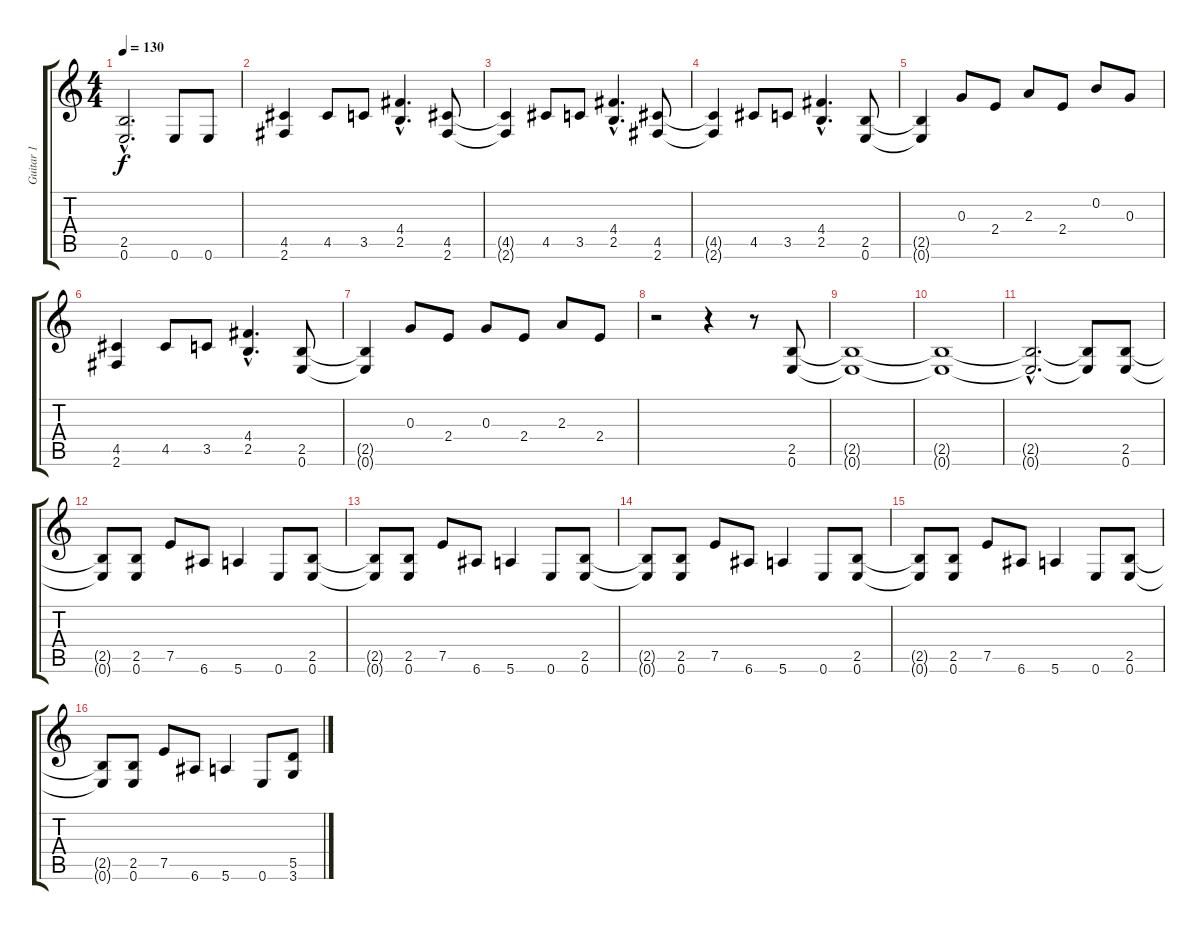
\track ("Guitar 1" "Guitar 1") {instrument electricguitarclean}
\staff {score tabs}
\tuning (E4 B3 G3 D3 A2 E2) {hide}
\ts (4 4)
\tempo 130
\clef g2
\ks c
(2.5{hac t} 0.6{hac t}).2{d dy f} 0.6.8 0.6.8 |
(4.5 2.6).4 4.5.8 3.5.8 (4.4{hac} 2.5{hac}).4{d} (4.5 2.6).8 |
(4.5{t} 2.6{t}).4 4.5.8 3.5.8 (4.4{hac} 2.5{hac}).4{d} (4.5 2.6).8 |
(4.5{t} 2.6{t}).4 4.5.8 3.5.8 (4.4{hac} 2.5{hac}).4{d} (2.5 0.6).8 |
(2.5{t} 0.6{t}).4 0.3.8 2.4.8 2.3.8 2.4.8 0.2.8 0.3.8 |
(4.5 2.6).4 4.5.8 3.5.8 (4.4{hac} 2.5{hac}).4{d} (2.5 0.6).8 |
(2.5{t} 0.6{t}).4 0.3.8 2.4.8 0.3.8 2.4.8 2.3.8 2.4.8 |
r.2 r.4 r.8 (2.5 0.6).8 |
(2.5{t} 0.6{t}).1 |
(2.5{t} 0.6{t}).1 |
(2.5{hac t} 0.6{hac t}).2{d} (2.5{t} 0.6{t}).8 (2.5 0.6).8 |
(2.5{t} 0.6{t}).8 (2.5 0.6).8 7.5.8 6.6.8 5.6.4 0.6.8 (2.5 0.6).8 |
(2.5{t} 0.6{t}).8 (2.5 0.6).8 7.5.8 6.6.8 5.6.4 0.6.8 (2.5 0.6).8 |
(2.5{t} 0.6{t}).8 (2.5 0.6).8 7.5.8 6.6.8 5.6.4 0.6.8 (2.5 0.6).8 |
(2.5{t} 0.6{t}).8 (2.5 0.6).8 7.5.8 6.6.8 5.6.4 0.6.8 (2.5 0.6).8 |
(2.5{t} 0.6{t}).8 (2.5 0.6).8 7.5.8 6.6.8 5.6.4 0.6.8 (5.5 3.6).8
